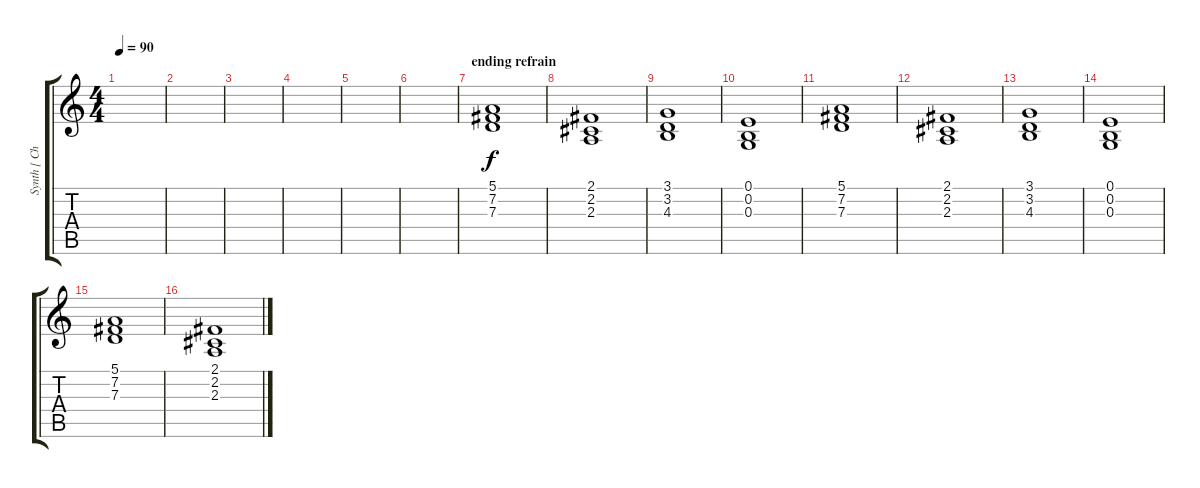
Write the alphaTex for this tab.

\track ("Synth [ Christian Lorenz ]" "Synth [ Ch") {instrument stringensemble1}
\staff {score tabs}
\tuning (E4 B3 G3 D3 A2 E2) {hide}
\ts (4 4)
\tempo 90
\clef g2
\ks c
|
|
|
|
|
|
\section ("" "ending refrain")
(5.1 7.2 7.3).1 |
(2.1 2.2 2.3).1 |
(3.1 3.2 4.3).1 |
(0.1 0.2 0.3).1 |
(5.1 7.2 7.3).1 |
(2.1 2.2 2.3).1 |
(3.1 3.2 4.3).1 |
(0.1 0.2 0.3).1 |
(5.1 7.2 7.3).1 |
(2.1 2.2 2.3).1
